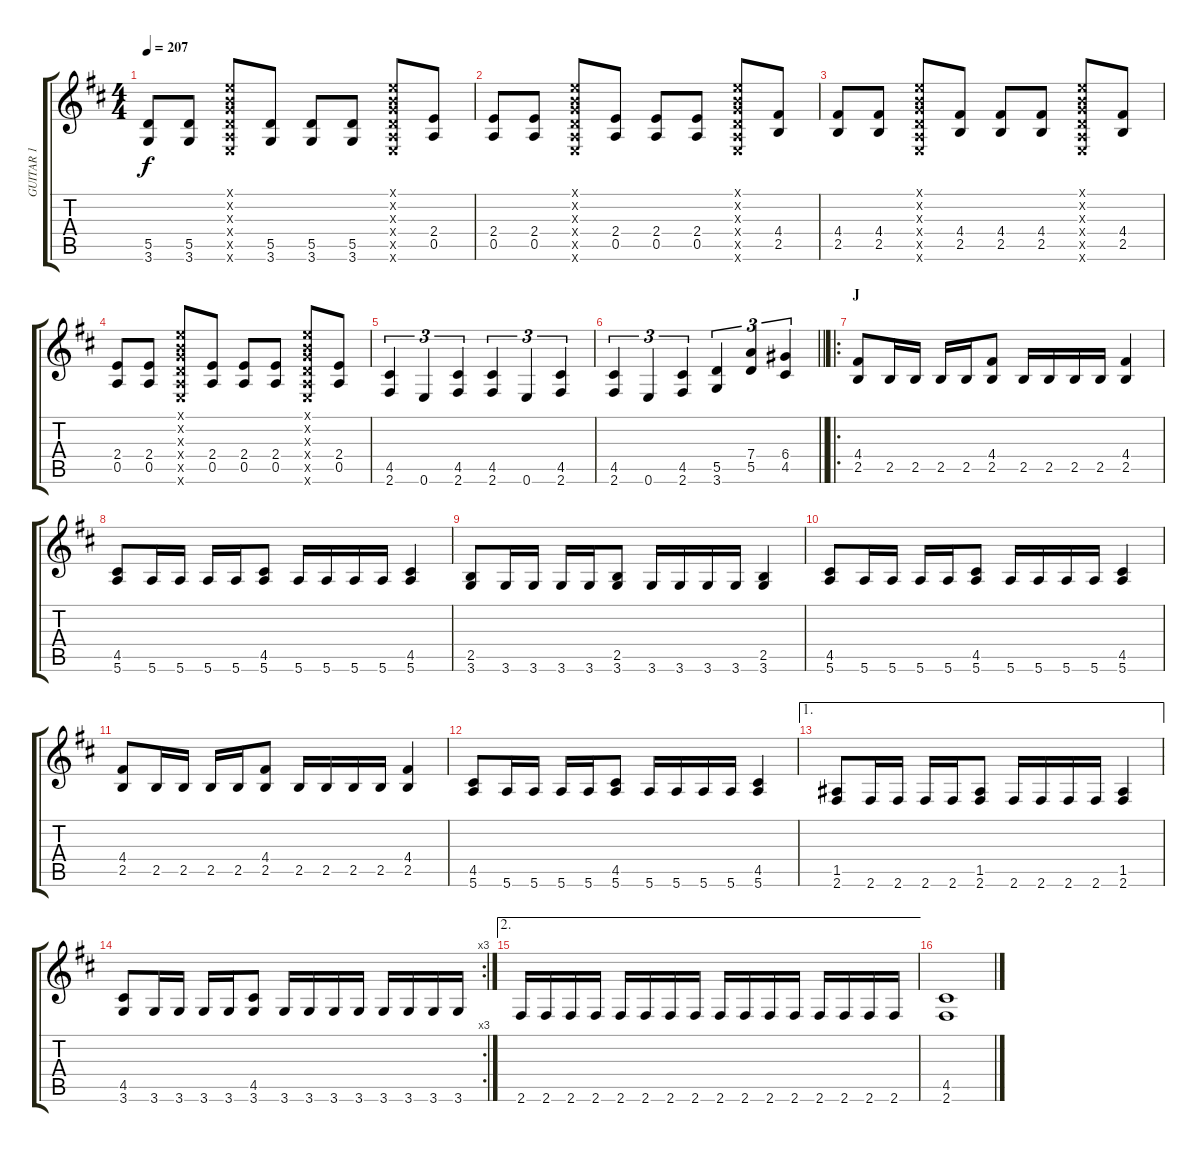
\track ("GUITAR 1" "GUITAR 1") {instrument distortionguitar}
\staff {score tabs}
\tuning (E4 B3 G3 D3 A2 E2) {hide}
\ts (4 4)
\tempo 207
\clef g2
\ks d
(5.5 3.6).8{dy f} (5.5 3.6).8 (0.1{x} 0.2{x} 0.3{x} 0.4{x} 0.5{x} 0.6{x}).8 (5.5 3.6).8 (5.5 3.6).8 (5.5 3.6).8 (0.1{x} 0.2{x} 0.3{x} 0.4{x} 0.5{x} 0.6{x}).8 (2.4 0.5).8 |
(2.4 0.5).8 (2.4 0.5).8 (0.1{x} 0.2{x} 0.3{x} 0.4{x} 0.5{x} 0.6{x}).8 (2.4 0.5).8 (2.4 0.5).8 (2.4 0.5).8 (0.1{x} 0.2{x} 0.3{x} 0.4{x} 0.5{x} 0.6{x}).8 (4.4 2.5).8 |
(4.4 2.5).8 (4.4 2.5).8 (0.1{x} 0.2{x} 0.3{x} 0.4{x} 0.5{x} 0.6{x}).8 (4.4 2.5).8 (4.4 2.5).8 (4.4 2.5).8 (0.1{x} 0.2{x} 0.3{x} 0.4{x} 0.5{x} 0.6{x}).8 (4.4 2.5).8 |
(2.4 0.5).8 (2.4 0.5).8 (0.1{x} 0.2{x} 0.3{x} 0.4{x} 0.5{x} 0.6{x}).8 (2.4 0.5).8 (2.4 0.5).8 (2.4 0.5).8 (0.1{x} 0.2{x} 0.3{x} 0.4{x} 0.5{x} 0.6{x}).8 (2.4 0.5).8 |
(4.5 2.6).4{tu (3 2)} 0.6.4{tu (3 2)} (4.5 2.6).4{tu (3 2)} (4.5 2.6).4{tu (3 2)} 0.6.4{tu (3 2)} (4.5 2.6).4{tu (3 2)} |
\barLineRight lightlight
(4.5 2.6).4{tu (3 2)} 0.6.4{tu (3 2)} (4.5 2.6).4{tu (3 2)} (5.5 3.6).4{tu (3 2)} (7.4 5.5).4{tu (3 2)} (6.4 4.5).4{tu (3 2)} |
\ro
\section ("" "J")
(4.4 2.5).8 2.5.16 2.5.16 2.5.16 2.5.16 (4.4 2.5).8 2.5.16 2.5.16 2.5.16 2.5.16 (4.4 2.5).4 |
(4.5 5.6).8 5.6.16 5.6.16 5.6.16 5.6.16 (4.5 5.6).8 5.6.16 5.6.16 5.6.16 5.6.16 (4.5 5.6).4 |
(2.5 3.6).8 3.6.16 3.6.16 3.6.16 3.6.16 (2.5 3.6).8 3.6.16 3.6.16 3.6.16 3.6.16 (2.5 3.6).4 |
(4.5 5.6).8 5.6.16 5.6.16 5.6.16 5.6.16 (4.5 5.6).8 5.6.16 5.6.16 5.6.16 5.6.16 (4.5 5.6).4 |
(4.4 2.5).8 2.5.16 2.5.16 2.5.16 2.5.16 (4.4 2.5).8 2.5.16 2.5.16 2.5.16 2.5.16 (4.4 2.5).4 |
(4.5 5.6).8 5.6.16 5.6.16 5.6.16 5.6.16 (4.5 5.6).8 5.6.16 5.6.16 5.6.16 5.6.16 (4.5 5.6).4 |
\ae 1
(1.5 2.6).8 2.6.16 2.6.16 2.6.16 2.6.16 (1.5 2.6).8 2.6.16 2.6.16 2.6.16 2.6.16 (1.5 2.6).4 |
\rc 3
(4.5 3.6).8 3.6.16 3.6.16 3.6.16 3.6.16 (4.5 3.6).8 3.6.16 3.6.16 3.6.16 3.6.16 3.6.16 3.6.16 3.6.16 3.6.16 |
\ae 2
2.6.16 2.6.16 2.6.16 2.6.16 2.6.16 2.6.16 2.6.16 2.6.16 2.6.16 2.6.16 2.6.16 2.6.16 2.6.16 2.6.16 2.6.16 2.6.16 |
(4.5 2.6).1
